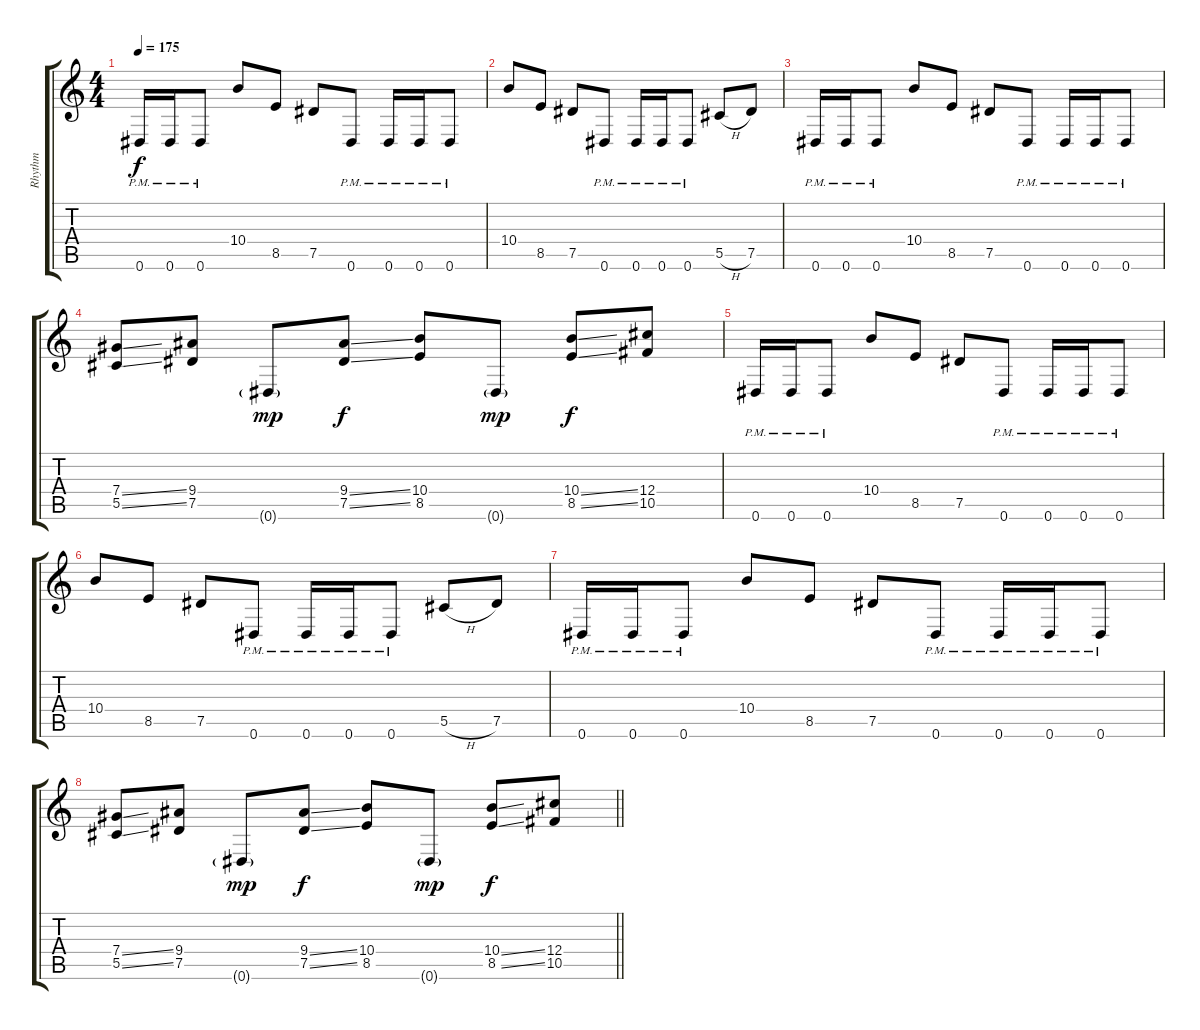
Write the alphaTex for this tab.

\track ("Rhythm" "Rhythm") {instrument distortionguitar}
\staff {score tabs}
\tuning (Eb4 Bb3 Gb3 Db3 Ab2 Eb2) {hide}
\ts (4 4)
\tempo 175
\clef g2
\ks c
0.6{pm}.16{dy f} 0.6{pm}.16 0.6{pm}.8 10.4.8 8.5.8 7.5.8 0.6{pm}.8 0.6{pm}.16 0.6{pm}.16 0.6{pm}.8 |
10.4.8 8.5.8 7.5.8 0.6{pm}.8 0.6{pm}.16 0.6{pm}.16 0.6{pm}.8 5.5{h}.8 7.5.8 |
0.6{pm}.16 0.6{pm}.16 0.6{pm}.8 10.4.8 8.5.8 7.5.8 0.6{pm}.8 0.6{pm}.16 0.6{pm}.16 0.6{pm}.8 |
(7.4{ss} 5.5{ss}).8 (9.4 7.5).8 0.6{g}.8{dy mp} (9.4{ss} 7.5{ss}).8{dy f} (10.4 8.5).8 0.6{g}.8{dy mp} (10.4{ss} 8.5{ss}).8{dy f} (12.4 10.5).8 |
0.6{pm}.16{volume 0} 0.6{pm}.16 0.6{pm}.8 10.4.8 8.5.8 7.5.8 0.6{pm}.8 0.6{pm}.16 0.6{pm}.16 0.6{pm}.8 |
10.4.8 8.5.8 7.5.8 0.6{pm}.8 0.6{pm}.16 0.6{pm}.16 0.6{pm}.8 5.5{h}.8 7.5.8 |
0.6{pm}.16 0.6{pm}.16 0.6{pm}.8 10.4.8 8.5.8 7.5.8 0.6{pm}.8 0.6{pm}.16 0.6{pm}.16 0.6{pm}.8 |
\barLineRight lightlight
(7.4{ss} 5.5{ss}).8 (9.4 7.5).8 0.6{g}.8{dy mp} (9.4{ss} 7.5{ss}).8{dy f} (10.4 8.5).8 0.6{g}.8{dy mp} (10.4{ss} 8.5{ss}).8{dy f} (12.4 10.5).8
